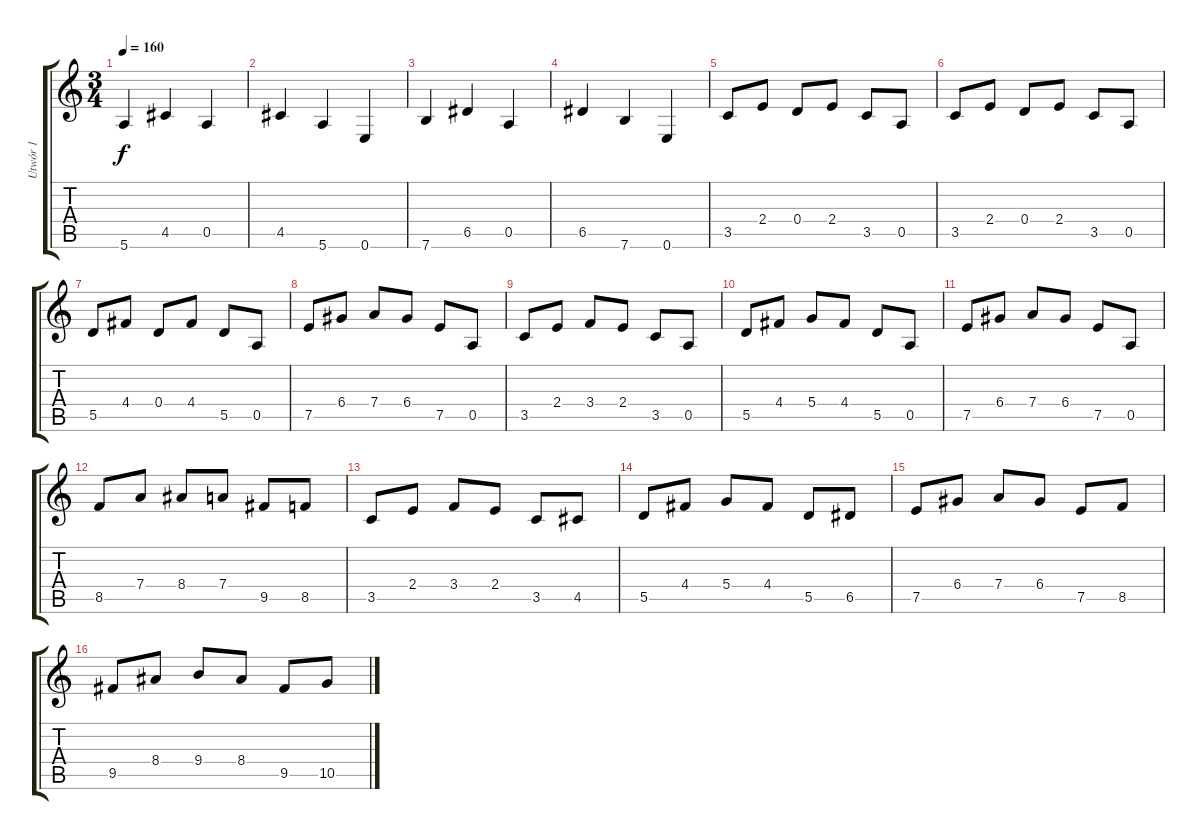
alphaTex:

\track ("Utwór 1" "Utwór 1") {instrument distortionguitar}
\staff {score tabs}
\tuning (E4 B3 G3 D3 A2 E2) {hide}
\ts (3 4)
\tempo 160
\clef g2
\ks c
5.6.4{dy f} 4.5.4 0.5.4 |
4.5.4 5.6.4 0.6.4 |
7.6.4 6.5.4 0.5.4 |
6.5.4 7.6.4 0.6.4 |
3.5.8 2.4.8 0.4.8 2.4.8 3.5.8 0.5.8 |
3.5.8 2.4.8 0.4.8 2.4.8 3.5.8 0.5.8 |
5.5.8 4.4.8 0.4.8 4.4.8 5.5.8 0.5.8 |
7.5.8 6.4.8 7.4.8 6.4.8 7.5.8 0.5.8 |
3.5.8 2.4.8 3.4.8 2.4.8 3.5.8 0.5.8 |
5.5.8 4.4.8 5.4.8 4.4.8 5.5.8 0.5.8 |
7.5.8 6.4.8 7.4.8 6.4.8 7.5.8 0.5.8 |
8.5.8 7.4.8 8.4.8 7.4.8 9.5.8 8.5.8 |
3.5.8 2.4.8 3.4.8 2.4.8 3.5.8 4.5.8 |
5.5.8 4.4.8 5.4.8 4.4.8 5.5.8 6.5.8 |
7.5.8 6.4.8 7.4.8 6.4.8 7.5.8 8.5.8 |
9.5.8 8.4.8 9.4.8 8.4.8 9.5.8 10.5.8
